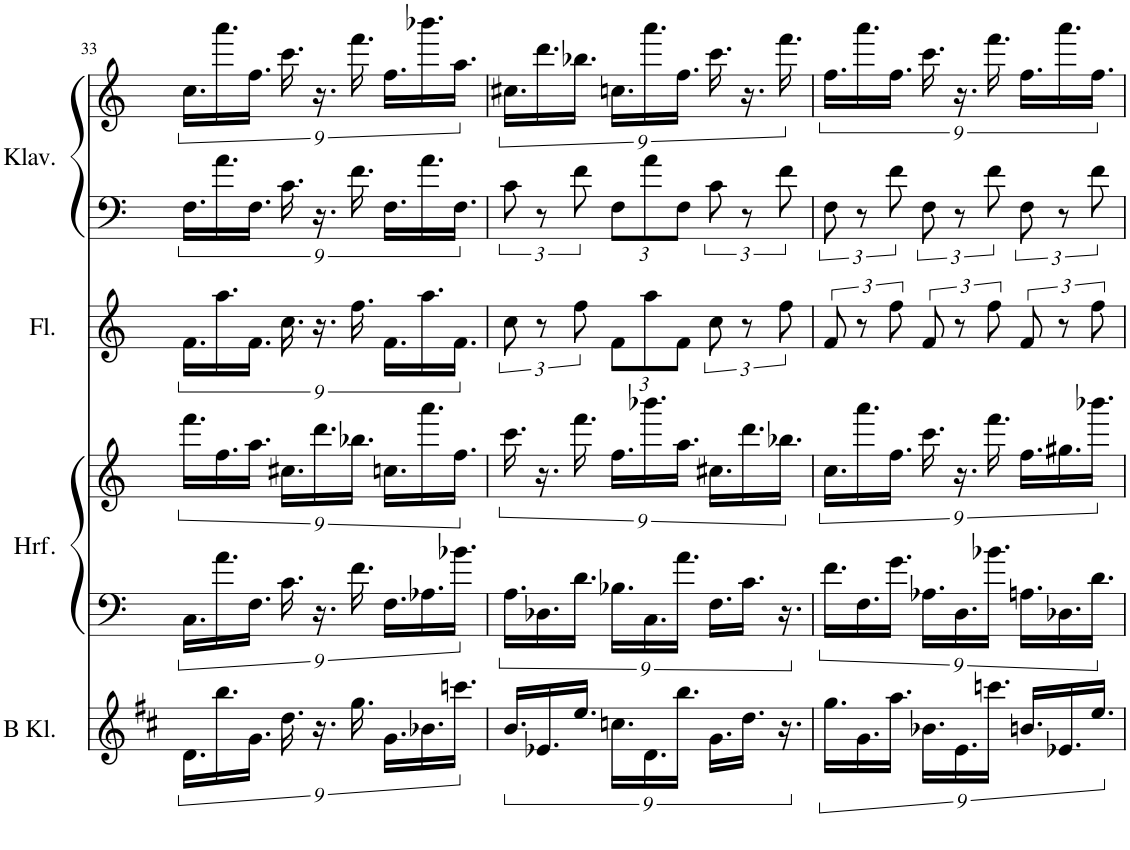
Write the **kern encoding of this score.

**kern	**kern	**kern	**kern	**kern	**kern
*part4	*part3	*part3	*part2	*part1	*part1
*staff6	*staff5	*staff4	*staff3	*staff2	*staff1
*I"Klarinette in B	*I"Harfe	*	*I"Flöte	*I"Klavier	*
*	*I'Hrf.	*	*I'Fl.	*I'Klav.	*
!!LO:PB:g=z
*clefG2	*clefF4	*clefG2	*clefG2	*clefF4	*clefG2
*Trd1c2	*	*	*	*	*
*k[f#c#]	*k[]	*k[]	*k[]	*k[]	*k[]
*M3/4	*M3/4	*M3/4	*M3/4	*M3/4	*M3/4
=33	=33	=33	=33	=33	=33
18.d\LL	18.C\LL	18.fff\LL	18.f\LL	18.F\LL	18.cc\LL
18.bb\	18.a\	18.ff\	18.aa\	18.a\	18.aaa\
18.g\JJ	18.F\JJ	18.aa\JJ	18.f\JJ	18.F\JJ	18.ff\JJ
18.dd\	18.c\	18.cc#X\LL	18.cc\	18.c\	18.ccc\
18.r	18.r	18.ddd\	18.r	18.r	18.r
18.gg\	18.f\	18.bb-X\JJ	18.ff\	18.f\	18.fff\
18.g\LL	18.F\LL	18.ccn\LL	18.f\LL	18.F\LL	18.ff\LL
18.b-X\	18.A-X\	18.aaa\	18.aa\	18.a\	18.bbb-X\
18.cccn\JJ	18.b-X\JJ	18.ff\JJ	18.f\JJ	18.F\JJ	18.aa\JJ
=34	=34	=34	=34	=34	=34
18.b/LL	18.A\LL	18.ccc\	12cc\	12c\	18.cc#X\LL
18.e-X/	18.D-X\	18.r	12r	12r	18.ddd\
18.ee/JJ	18.d\JJ	18.fff\	12ff\	12f\	18.bb-X\JJ
*	*	*	*Xbrackettup	*Xbrackettup	*
18.ccn\LL	18.B-X\LL	18.ff\LL	12f\L	12F\L	18.ccn\LL
18.d\	18.C\	18.bbb-X\	12aa\	12a\	18.aaa\
18.bb\JJ	18.a\JJ	18.aa\JJ	12f\J	12F\J	18.ff\JJ
*	*	*	*brackettup	*brackettup	*
18.g\LL	18.F\LL	18.cc#X\LL	12cc\	12c\	18.ccc\
18.dd\JJ	18.c\JJ	18.ddd\	12r	12r	18.r
18.r	18.r	18.bb-X\JJ	12ff\	12f\	18.fff\
=35	=35	=35	=35	=35	=35
18.gg\LL	18.f\LL	18.cc\LL	12f/	12F\	18.ff\LL
18.g\	18.F\	18.aaa\	12r	12r	18.aaa\
18.aa\JJ	18.g\JJ	18.ff\JJ	12ff\	12f\	18.ff\JJ
18.b-X\LL	18.A-X\LL	18.ccc\	12f/	12F\	18.ccc\
18.e\	18.D\	18.r	12r	12r	18.r
18.cccn\JJ	18.b-X\JJ	18.fff\	12ff\	12f\	18.fff\
18.bn/LL	18.An\LL	18.ff\LL	12f/	12F\	18.ff\LL
18.e-X/	18.D-X\	18.gg#X\	12r	12r	18.aaa\
18.ee/JJ	18.d\JJ	18.bbb-X\JJ	12ff\	12f\	18.ff\JJ
=	=	=	=	=	=
*-	*-	*-	*-	*-	*-
